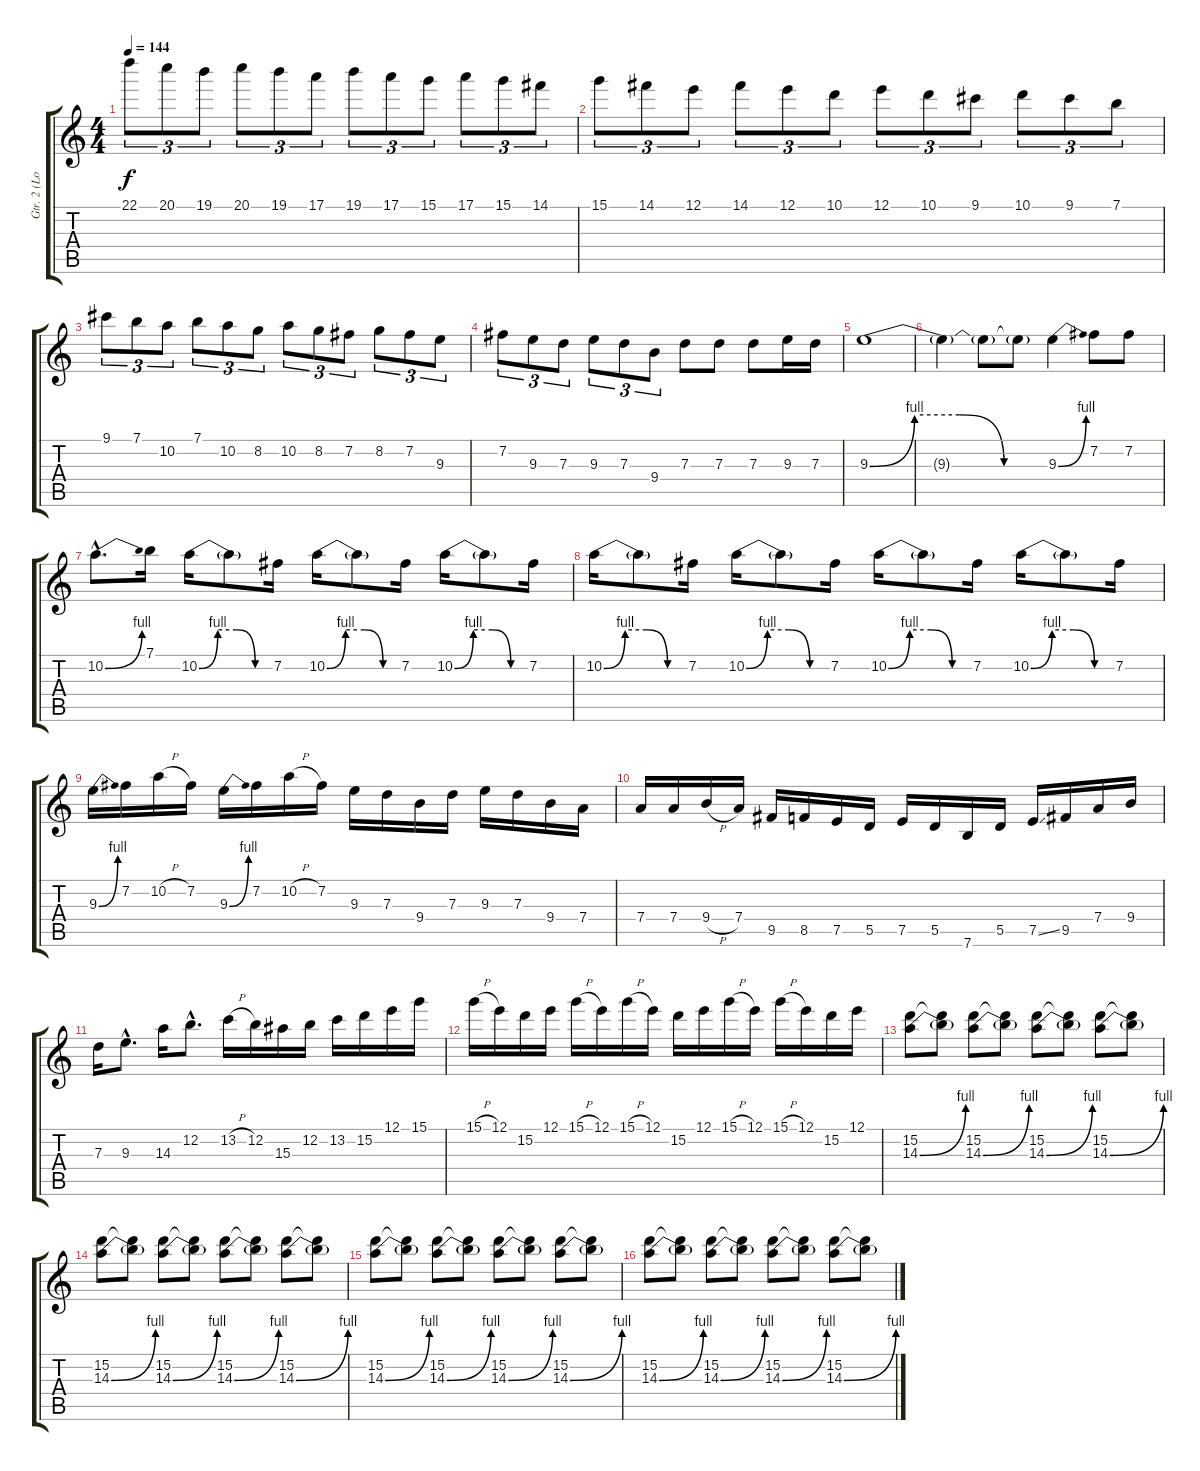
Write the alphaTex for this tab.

\track ("Gtr. 2 (Loud)" "Gtr. 2 (Lo") {instrument distortionguitar}
\staff {score tabs}
\tuning (E4 B3 G3 D3 A2 E2) {hide}
\ts (4 4)
\tempo 144
\clef g2
\ks c
22.1.8{tu (3 2) dy f} 20.1.8{tu (3 2)} 19.1.8{tu (3 2)} 20.1.8{tu (3 2)} 19.1.8{tu (3 2)} 17.1.8{tu (3 2)} 19.1.8{tu (3 2)} 17.1.8{tu (3 2)} 15.1.8{tu (3 2)} 17.1.8{tu (3 2)} 15.1.8{tu (3 2)} 14.1.8{tu (3 2)} |
15.1.8{tu (3 2)} 14.1.8{tu (3 2)} 12.1.8{tu (3 2)} 14.1.8{tu (3 2)} 12.1.8{tu (3 2)} 10.1.8{tu (3 2)} 12.1.8{tu (3 2)} 10.1.8{tu (3 2)} 9.1.8{tu (3 2)} 10.1.8{tu (3 2)} 9.1.8{tu (3 2)} 7.1.8{tu (3 2)} |
9.1.8{tu (3 2)} 7.1.8{tu (3 2)} 10.2.8{tu (3 2)} 7.1.8{tu (3 2)} 10.2.8{tu (3 2)} 8.2.8{tu (3 2)} 10.2.8{tu (3 2)} 8.2.8{tu (3 2)} 7.2.8{tu (3 2)} 8.2.8{tu (3 2)} 7.2.8{tu (3 2)} 9.3.8{tu (3 2)} |
7.2.8{tu (3 2)} 9.3.8{tu (3 2)} 7.3.8{tu (3 2)} 9.3.8{tu (3 2)} 7.3.8{tu (3 2)} 9.4.8{tu (3 2)} 7.3.8 7.3.8 7.3.8 9.3.16 7.3.16 |
9.3{be (custom 0 0 15 4 30 4 45 0 60 0)}.1 |
9.3{t}.4 9.3{t}.8 9.3{t}.8 9.3{be (bend 0 0 60 4)}.4 7.2.8 7.2.8 |
10.2{be (bend 0 0 60 4) hac}.8{d} 7.1.16 10.2{be (custom 0 0 15 4 30 4 45 0 60 0)}.16 10.2{t}.8 7.2.16 10.2{be (custom 0 0 15 4 30 4 45 0 60 0)}.16 10.2{t}.8 7.2.16 10.2{be (custom 0 0 15 4 30 4 45 0 60 0)}.16 10.2{t}.8 7.2.16 |
10.2{be (custom 0 0 15 4 30 4 45 0 60 0)}.16 10.2{t}.8 7.2.16 10.2{be (custom 0 0 15 4 30 4 45 0 60 0)}.16 10.2{t}.8 7.2.16 10.2{be (custom 0 0 15 4 30 4 45 0 60 0)}.16 10.2{t}.8 7.2.16 10.2{be (custom 0 0 15 4 30 4 45 0 60 0)}.16 10.2{t}.8 7.2.16 |
9.3{be (bend 0 0 60 4)}.16 7.2.16 10.2{h}.16 7.2.16 9.3{be (bend 0 0 60 4)}.16 7.2.16 10.2{h}.16 7.2.16 9.3.16 7.3.16 9.4.16 7.3.16 9.3.16 7.3.16 9.4.16 7.4.16 |
7.4.16{volume 10} 7.4.16 9.4{h}.16 7.4.16 9.5.16 8.5.16 7.5.16 5.5.16 7.5.16 5.5.16 7.6.16 5.5.16 7.5{ss}.16 9.5.16 7.4.16 9.4.16 |
7.3.16{volume 7} 9.3{hac}.8{d} 14.3.16 12.2{hac}.8{d} 13.2{h}.16 12.2.16 15.3.16 12.2.16 13.2.16 15.2.16 12.1.16 15.1.16 |
15.1{h}.16 12.1.16{volume 5} 15.2.16 12.1.16 15.1{h}.16 12.1.16 15.1{h}.16 12.1.16 15.2.16 12.1.16 15.1{h}.16 12.1.16 15.1{h}.16 12.1.16 15.2.16 12.1.16 |
(15.2 14.3{be (bend 0 0 60 4)}).8{volume 1} (15.2{t} 14.3{t}).8 (15.2 14.3{be (bend 0 0 60 4)}).8 (15.2{t} 14.3{t}).8 (15.2 14.3{be (bend 0 0 60 4)}).8 (15.2{t} 14.3{t}).8 (15.2 14.3{be (bend 0 0 60 4)}).8 (15.2{t} 14.3{t}).8 |
(15.2 14.3{be (bend 0 0 60 4)}).8{volume 0} (15.2{t} 14.3{t}).8 (15.2 14.3{be (bend 0 0 60 4)}).8 (15.2{t} 14.3{t}).8 (15.2 14.3{be (bend 0 0 60 4)}).8 (15.2{t} 14.3{t}).8 (15.2 14.3{be (bend 0 0 60 4)}).8 (15.2{t} 14.3{t}).8 |
(15.2 14.3{be (bend 0 0 60 4)}).8{volume 1} (15.2{t} 14.3{t}).8 (15.2 14.3{be (bend 0 0 60 4)}).8 (15.2{t} 14.3{t}).8 (15.2 14.3{be (bend 0 0 60 4)}).8 (15.2{t} 14.3{t}).8 (15.2 14.3{be (bend 0 0 60 4)}).8 (15.2{t} 14.3{t}).8 |
(15.2 14.3{be (bend 0 0 60 4)}).8{volume 0} (15.2{t} 14.3{t}).8 (15.2 14.3{be (bend 0 0 60 4)}).8 (15.2{t} 14.3{t}).8 (15.2 14.3{be (bend 0 0 60 4)}).8 (15.2{t} 14.3{t}).8 (15.2 14.3{be (bend 0 0 60 4)}).8 (15.2{t} 14.3{t}).8
